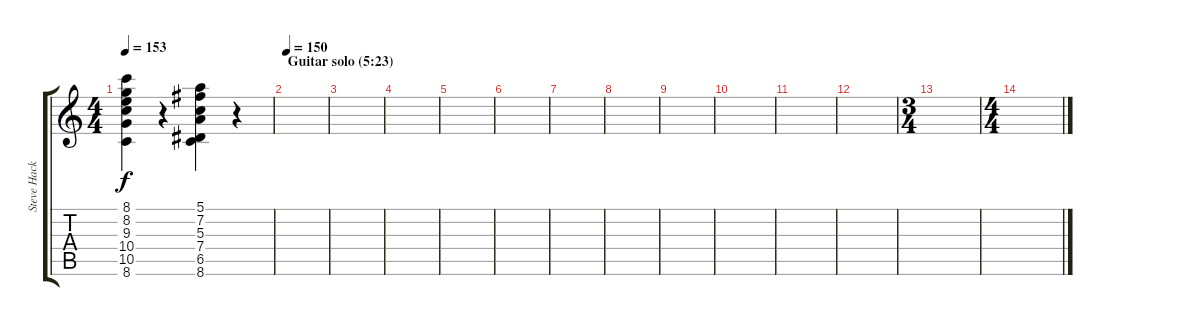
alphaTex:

\track ("Steve Hackett (12-string guitar 2)" "Steve Hack") {instrument acousticguitarsteel}
\staff {score tabs}
\tuning (E4 B3 G3 D3 A2 E2) {hide}
\ts (4 4)
\tempo 153
\clef g2
\ks c
(8.1 8.2 9.3 10.4 10.5 8.6).4{dy f} r.4 (5.1 7.2 5.3 7.4 6.5 8.6).4 r.4 |
\section ("" "Guitar solo (5:23)")
\tempo 150
|
|
|
|
|
|
|
|
|
|
|
\ts (3 4)
|
\ts (4 4)
